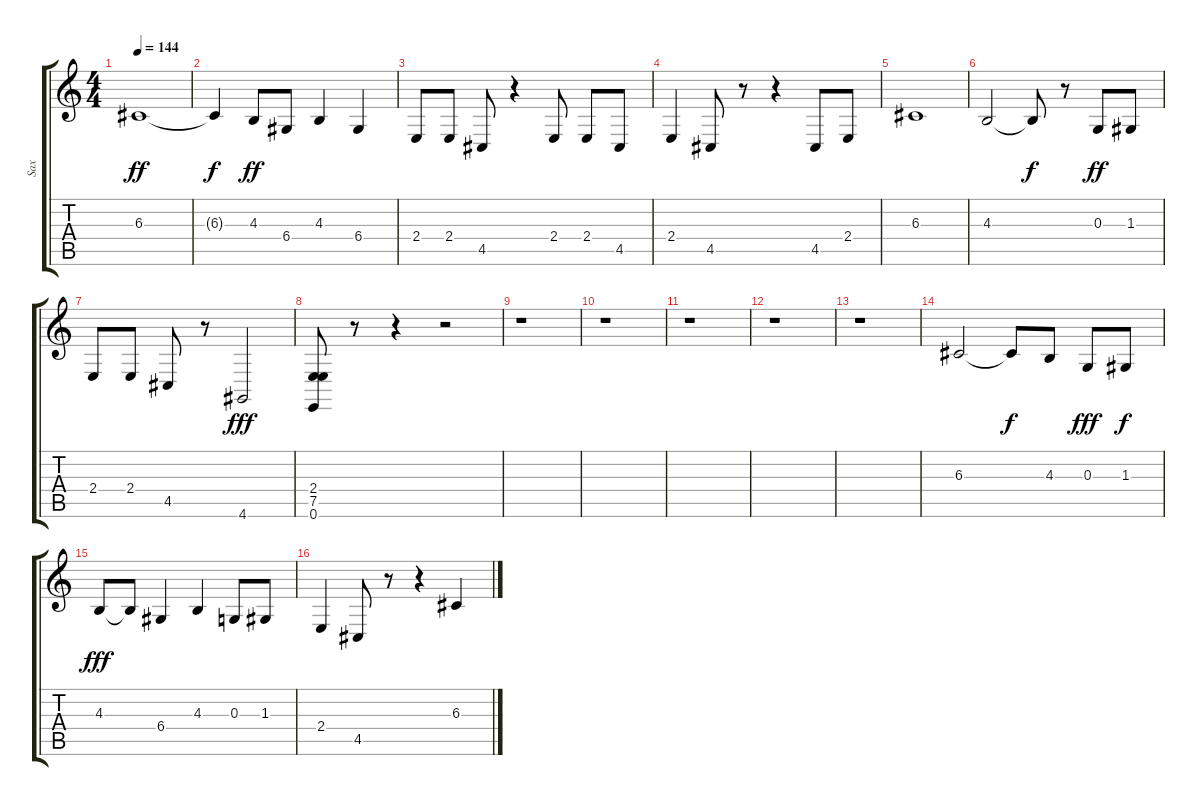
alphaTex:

\track ("Sax" "Sax") {instrument tenorsax}
\staff {score tabs}
\tuning (E4 B3 G3 D3 A2 E2) {hide}
\ts (4 4)
\tempo 144
\clef g2
\ks c
6.3.1{dy ff} |
6.3{t}.4{dy f} 4.3.8{dy ff} 6.4.8 4.3.4 6.4.4 |
2.4.8 2.4.8 4.5.8 r.4 2.4.8 2.4.8 4.5.8 |
2.4.4 4.5.8 r.8 r.4 4.5.8 2.4.8 |
6.3.1 |
4.3.2 4.3{t}.8{dy f} r.8 0.3.8{dy ff} 1.3.8 |
2.4.8 2.4.8 4.5.8 r.8 4.6.2{dy fff} |
(2.4 7.5 0.6).8 r.8 r.4 r.2 |
r.1 |
r.1 |
r.1 |
r.1 |
r.1 |
6.3.2 6.3{t}.8{dy f} 4.3.8 0.3.8{dy fff} 1.3.8{dy f} |
4.3.8{dy fff} 4.3{t}.8 6.4.4 4.3.4 0.3.8 1.3.8 |
2.4.4 4.5.8 r.8 r.4 6.3.4
